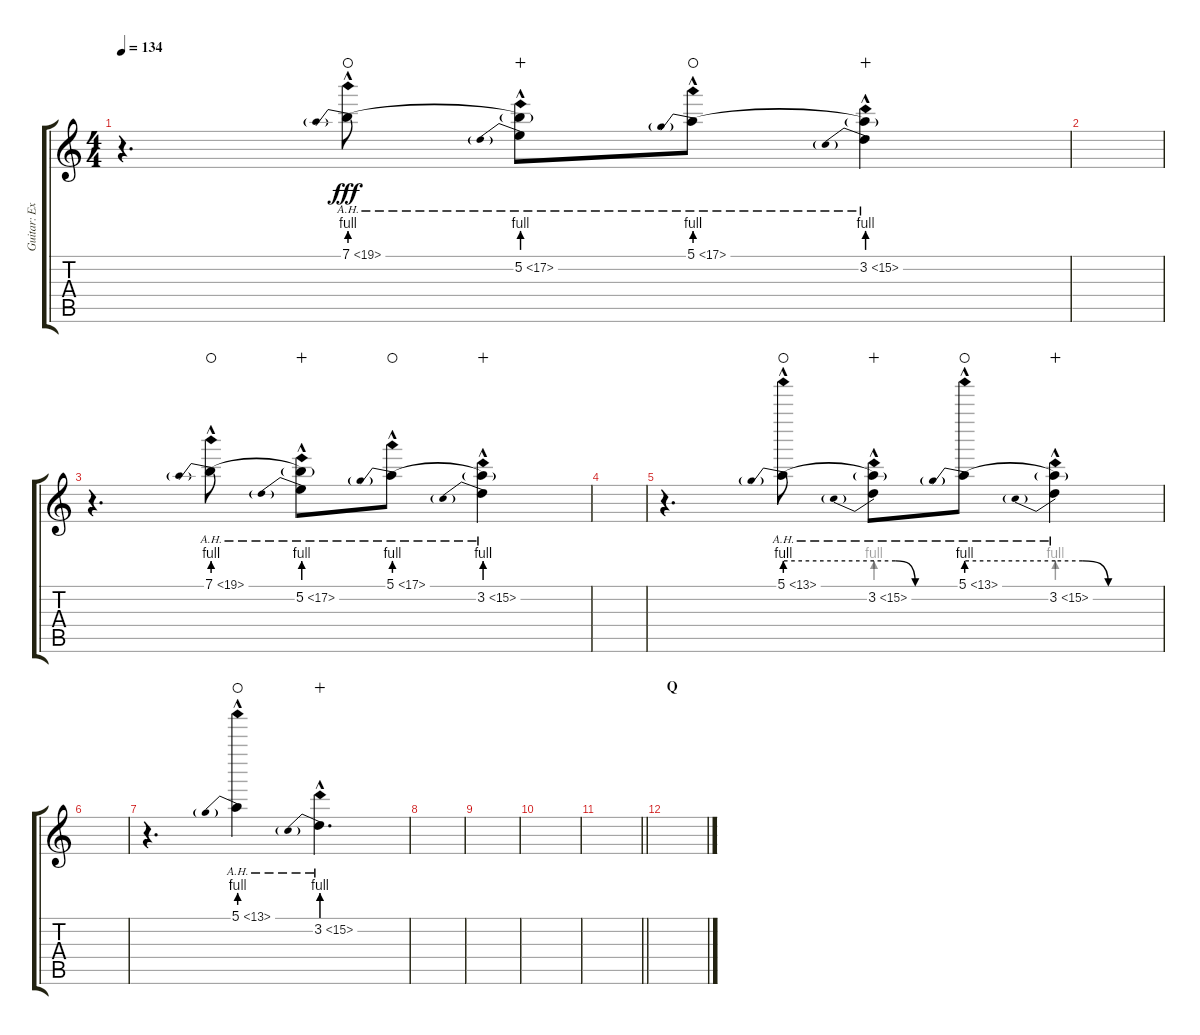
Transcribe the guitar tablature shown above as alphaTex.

\track ("Guitar: Extra" "Guitar: Ex") {instrument overdrivenguitar}
\staff {score tabs}
\tuning (D4 A3 F3 C3 G2 D2) {hide}
\ts (4 4)
\tempo 134
\clef g2
\ks c
r.4{d dy fff} 7.1{be (prebend 0 4 60 4) ah 12 hac}.8{waho} (7.1{t} 5.2{be (prebend 0 4 60 4) ah 12 hac}).8{wahc} 5.1{be (prebend 0 4 60 4) ah 12 hac}.8{waho} (5.1{t} 3.2{be (prebend 0 4 60 4) ah 12 hac}).4{wahc} |
|
r.4{d} 7.1{be (prebend 0 4 60 4) ah 12 hac}.8{waho} (7.1{t} 5.2{be (prebend 0 4 60 4) ah 12 hac}).8{wahc} 5.1{be (prebend 0 4 60 4) ah 12 hac}.8{waho} (5.1{t} 3.2{be (prebend 0 4 60 4) ah 12 hac}).4{wahc} |
|
r.4{d} 5.1{be (prebend 0 4 60 4) ah 8 hac}.8{waho} (5.1{be (custom 0 4 15 4 30 0 60 0) t} 3.2{be (prebend 0 4 60 4) ah 12 hac}).8{wahc} 5.1{be (prebend 0 4 60 4) ah 8 hac}.8{waho} (5.1{be (custom 0 4 15 4 30 0 60 0) t} 3.2{be (prebend 0 4 60 4) ah 12 hac}).4{wahc} |
|
r.4{d} 5.1{be (prebend 0 4 60 4) ah 8 hac}.4{waho} 3.2{be (prebend 0 4 60 4) ah 12 hac}.4{d wahc} |
|
|
|
\barLineRight lightlight
|
\section ("" "Q")
